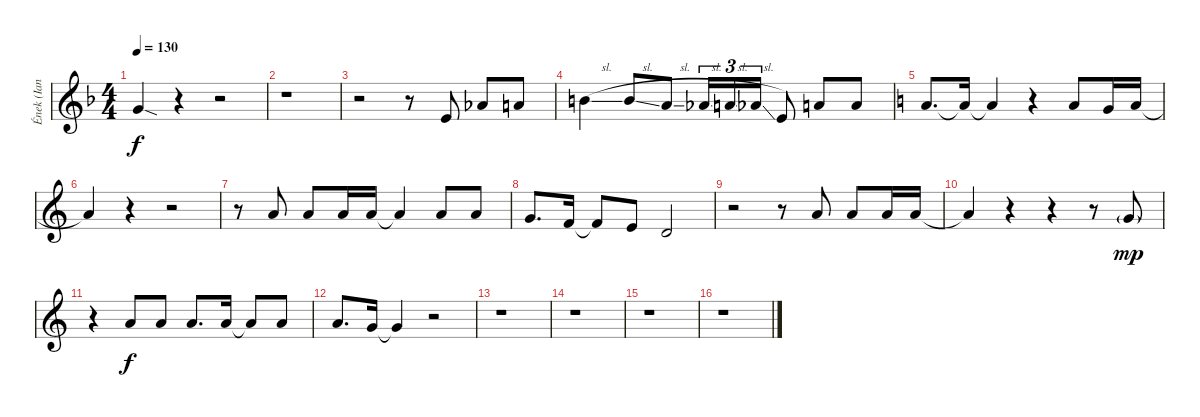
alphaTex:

\track ("Ének (Ian Gillan)" "Ének (Ian ") {instrument tenorsax}
\staff {score}
\tuning (E4 B3 G3 D3 A2 E2) {hide}
\ts (4 4)
\tempo 130
\clef g2
\ks f
3.1{sod t}.4{dy f} r.4 r.2 |
r.1 |
r.2 r.8 0.1.8 4.1.8 5.1.8 |
7.1{sl}.4 7.1{sl}.8 5.1{sl}.8 4.1{sl}.16{tu (3 2)} 5.1{sl}.16{tu (3 2)} 4.1{sl}.16{tu (3 2)} 0.1.8 5.1.8 5.1.8 |
\ks c
5.1.8{d} 5.1{t}.16 5.1{t}.4 r.4 5.1.8 3.1.16 5.1.16 |
5.1{t}.4 r.4 r.2 |
r.8 5.1.8 5.1.8 5.1.16 5.1.16 5.1{t}.4 5.1.8 5.1.8 |
3.1.8{d} 1.1.16 1.1{t}.8 0.1.8 3.2.2 |
r.2 r.8 5.1.8 5.1.8 5.1.16 5.1.16 |
5.1{t}.4 r.4 r.4 r.8 3.1{g}.8{dy mp} |
r.4 5.1.8{dy f} 5.1.8 5.1.8{d} 5.1.16 5.1{t}.8 5.1.8 |
5.1.8{d} 3.1.16 3.1{t}.4 r.2 |
r.1 |
r.1 |
r.1 |
r.1
